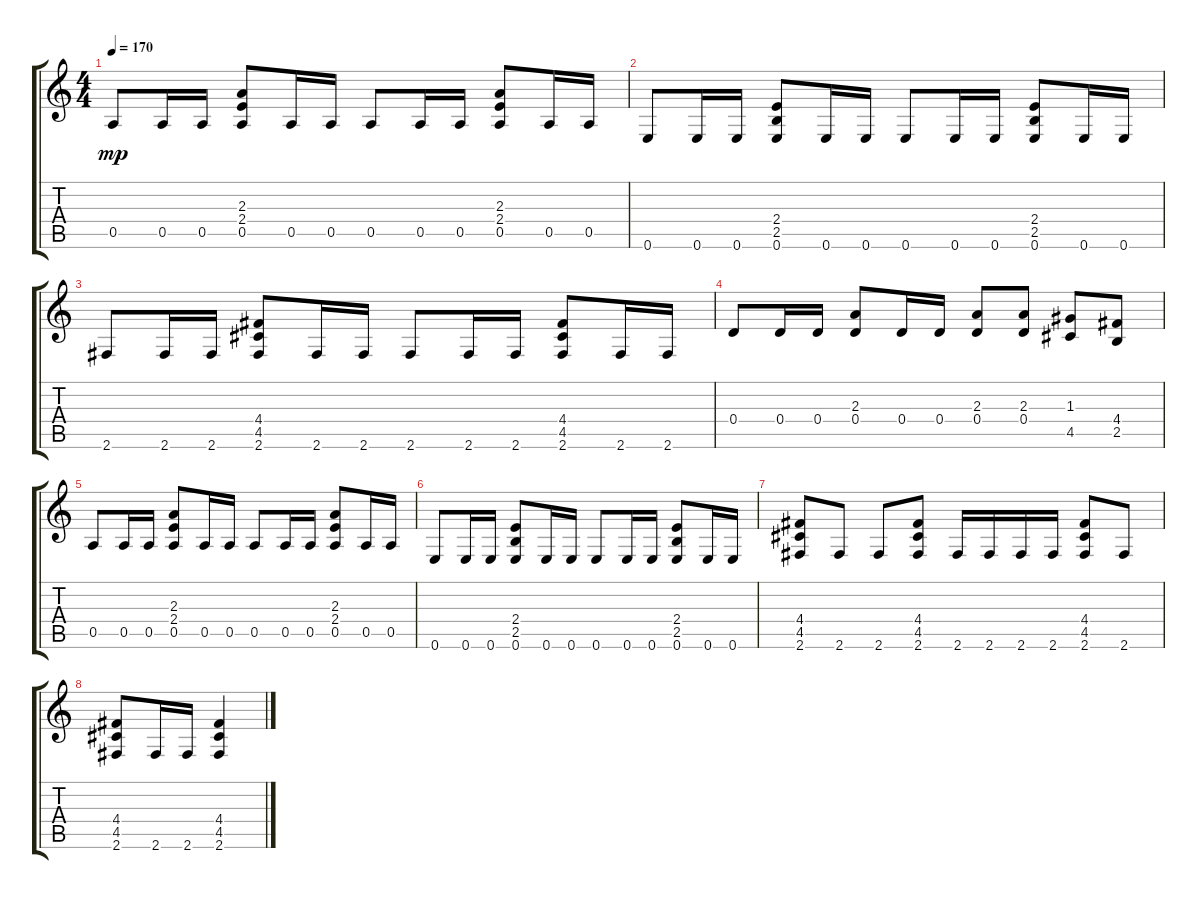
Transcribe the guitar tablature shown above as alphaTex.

\track "" {instrument distortionguitar}
\staff {score tabs}
\tuning (E4 B3 G3 D3 A2 E2) {hide}
\ts (4 4)
\tempo 170
\clef g2
\ks c
0.5.8{dy mp} 0.5.16 0.5.16 (2.3 2.4 0.5).8 0.5.16 0.5.16 0.5.8 0.5.16 0.5.16 (2.3 2.4 0.5).8 0.5.16 0.5.16 |
0.6.8 0.6.16 0.6.16 (2.4 2.5 0.6).8 0.6.16 0.6.16 0.6.8 0.6.16 0.6.16 (2.4 2.5 0.6).8 0.6.16 0.6.16 |
2.6.8 2.6.16 2.6.16 (4.4 4.5 2.6).8 2.6.16 2.6.16 2.6.8 2.6.16 2.6.16 (4.4 4.5 2.6).8 2.6.16 2.6.16 |
0.4.8 0.4.16 0.4.16 (2.3 0.4).8 0.4.16 0.4.16 (2.3 0.4).8 (2.3 0.4).8 (1.3 4.5).8 (4.4 2.5).8 |
0.5.8 0.5.16 0.5.16 (2.3 2.4 0.5).8 0.5.16 0.5.16 0.5.8 0.5.16 0.5.16 (2.3 2.4 0.5).8 0.5.16 0.5.16 |
0.6.8 0.6.16 0.6.16 (2.4 2.5 0.6).8 0.6.16 0.6.16 0.6.8 0.6.16 0.6.16 (2.4 2.5 0.6).8 0.6.16 0.6.16 |
(4.4 4.5 2.6).8 2.6.8 2.6.8 (4.4 4.5 2.6).8 2.6.16 2.6.16 2.6.16 2.6.16 (4.4 4.5 2.6).8 2.6.8 |
(4.4 4.5 2.6).8 2.6.16 2.6.16 (4.4 4.5 2.6).4
